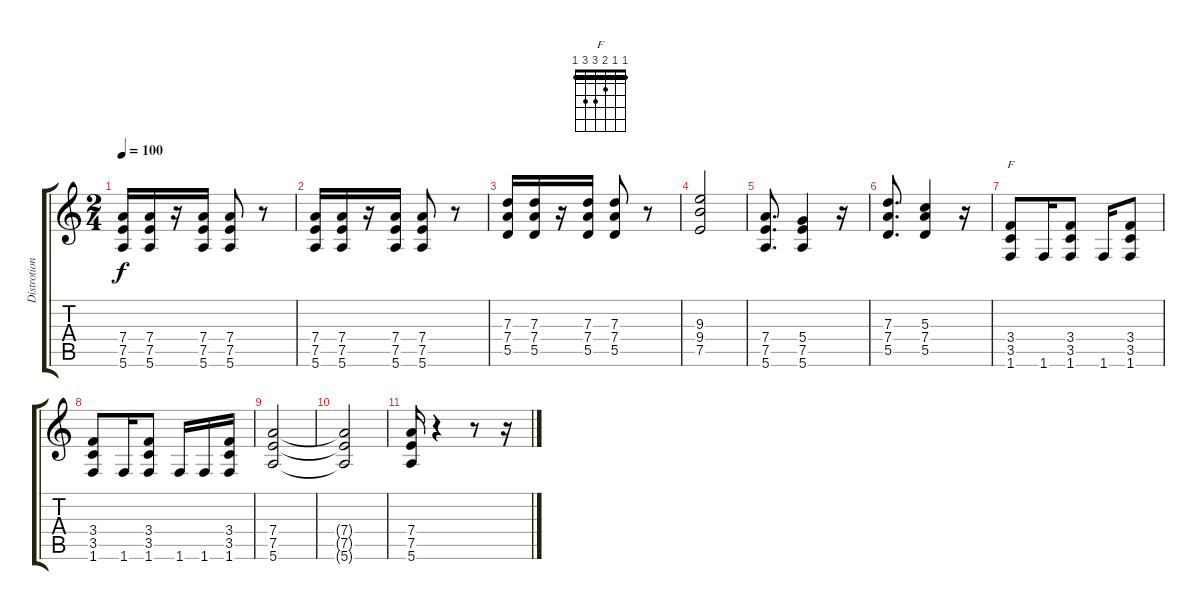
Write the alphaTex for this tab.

\track ("Distrotion" "Distrotion") {instrument distortionguitar}
\staff {score tabs}
\tuning (E4 B3 G3 D3 A2 E2) {hide}
\chord ("F" 1 1 2 3 3 1) {barre 1}
\ts (2 4)
\tempo 100
\clef g2
\ks c
(7.4 7.5 5.6).16{dy f} (7.4 7.5 5.6).16 r.16 (7.4 7.5 5.6).16 (7.4 7.5 5.6).8 r.8 |
(7.4 7.5 5.6).16 (7.4 7.5 5.6).16 r.16 (7.4 7.5 5.6).16 (7.4 7.5 5.6).8 r.8 |
(7.3 7.4 5.5).16 (7.3 7.4 5.5).16 r.16 (7.3 7.4 5.5).16 (7.3 7.4 5.5).8 r.8 |
(9.3 9.4 7.5).2{volume 6} |
(7.4 7.5 5.6).8{d volume 13} (5.4 7.5 5.6).4 r.16 |
(7.3 7.4 5.5).8{d} (5.3 7.4 5.5).4 r.16 |
(3.4 3.5 1.6).8{ch "F"} 1.6.16 (3.4 3.5 1.6).8 1.6.16 (3.4 3.5 1.6).8 |
(3.4 3.5 1.6).8 1.6.16 (3.4 3.5 1.6).8 1.6.16 1.6.16 (3.4 3.5 1.6).16 |
(7.4 7.5 5.6).2 |
(7.4{t} 7.5{t} 5.6{t}).2{volume 7} |
(7.4 7.5 5.6).16{volume 13} r.4 r.8 r.16
